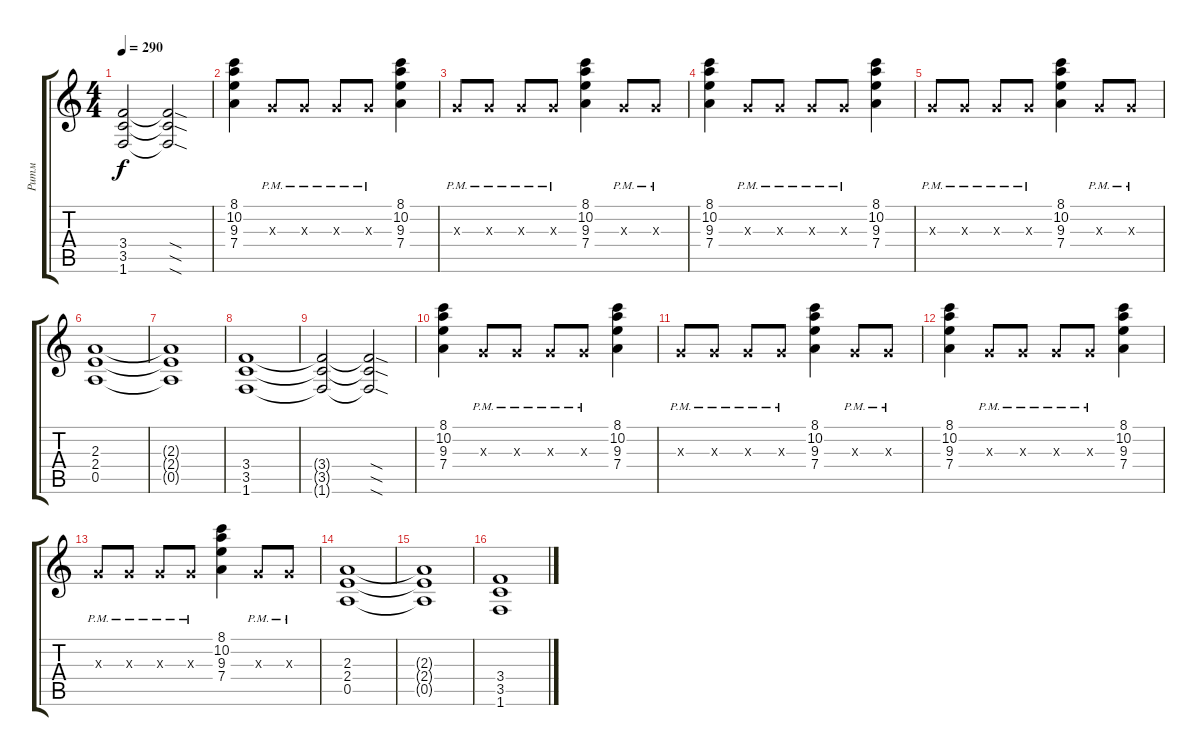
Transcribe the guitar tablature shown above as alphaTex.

\track ("Ритм" "Ритм") {instrument distortionguitar}
\staff {score tabs}
\tuning (E4 B3 G3 D3 A2 E2) {hide}
\ts (4 4)
\tempo 290
\clef g2
\ks c
(3.4{t} 3.5{t} 1.6{t}).2{dy f} (3.4{sod t} 3.5{sod t} 1.6{sod t}).2 |
(8.1 10.2 9.3 7.4).4 0.3{pm x}.8 0.3{pm x}.8 0.3{pm x}.8 0.3{pm x}.8 (8.1 10.2 9.3 7.4).4 |
0.3{pm x}.8 0.3{pm x}.8 0.3{pm x}.8 0.3{pm x}.8 (8.1 10.2 9.3 7.4).4 0.3{pm x}.8 0.3{pm x}.8 |
(8.1 10.2 9.3 7.4).4 0.3{pm x}.8 0.3{pm x}.8 0.3{pm x}.8 0.3{pm x}.8 (8.1 10.2 9.3 7.4).4 |
0.3{pm x}.8 0.3{pm x}.8 0.3{pm x}.8 0.3{pm x}.8 (8.1 10.2 9.3 7.4).4 0.3{pm x}.8 0.3{pm x}.8 |
(2.3 2.4 0.5).1 |
(2.3{t} 2.4{t} 0.5{t}).1 |
(3.4 3.5 1.6).1 |
(3.4{t} 3.5{t} 1.6{t}).2 (3.4{sod t} 3.5{sod t} 1.6{sod t}).2 |
(8.1 10.2 9.3 7.4).4 0.3{pm x}.8 0.3{pm x}.8 0.3{pm x}.8 0.3{pm x}.8 (8.1 10.2 9.3 7.4).4 |
0.3{pm x}.8 0.3{pm x}.8 0.3{pm x}.8 0.3{pm x}.8 (8.1 10.2 9.3 7.4).4 0.3{pm x}.8 0.3{pm x}.8 |
(8.1 10.2 9.3 7.4).4 0.3{pm x}.8 0.3{pm x}.8 0.3{pm x}.8 0.3{pm x}.8 (8.1 10.2 9.3 7.4).4 |
0.3{pm x}.8 0.3{pm x}.8 0.3{pm x}.8 0.3{pm x}.8 (8.1 10.2 9.3 7.4).4 0.3{pm x}.8 0.3{pm x}.8 |
(2.3 2.4 0.5).1 |
(2.3{t} 2.4{t} 0.5{t}).1 |
(3.4 3.5 1.6).1
